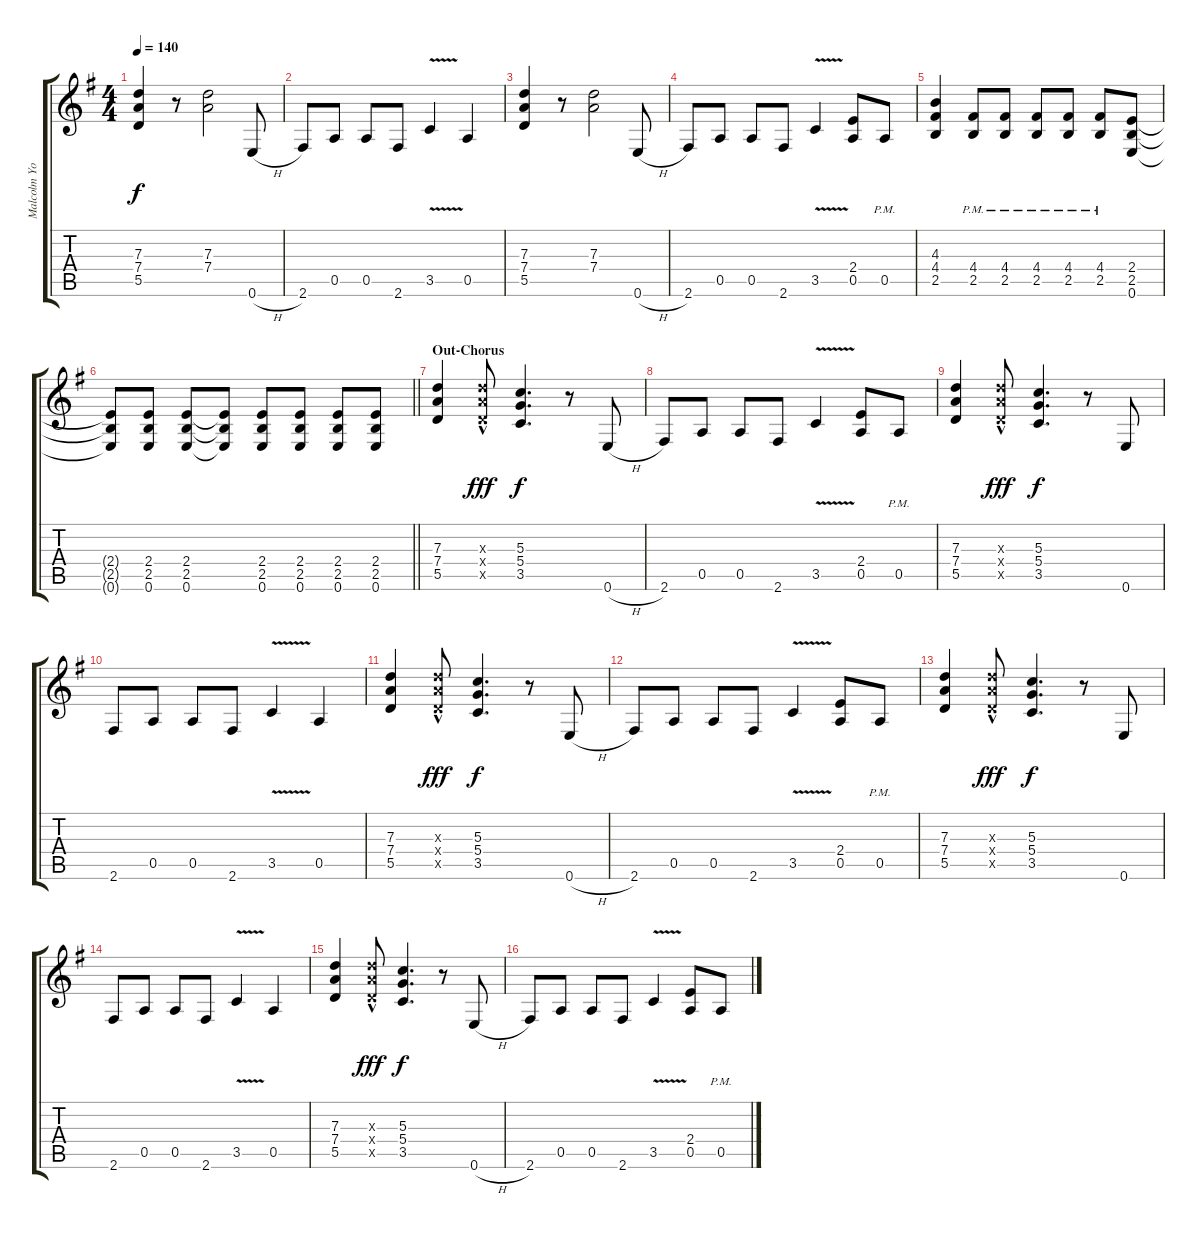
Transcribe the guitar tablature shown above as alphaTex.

\track ("Malcolm Young" "Malcolm Yo") {instrument distortionguitar}
\staff {score tabs}
\tuning (E4 B3 G3 D3 A2 E2) {hide}
\ts (4 4)
\tempo 140
\clef g2
\ks g
(7.3 7.4 5.5).4{dy f} r.8 (7.3 7.4).2 0.6{h}.8 |
2.6.8 0.5.8 0.5.8 2.6.8 3.5{v}.4 0.5.4 |
(7.3 7.4 5.5).4 r.8 (7.3 7.4).2 0.6{h}.8 |
2.6.8 0.5.8 0.5.8 2.6.8 3.5{v}.4 (2.4 0.5).8 0.5{pm}.8 |
(4.3 4.4 2.5).4 (4.4{pm} 2.5{pm}).8 (4.4{pm} 2.5{pm}).8 (4.4{pm} 2.5{pm}).8 (4.4{pm} 2.5{pm}).8 (4.4{pm} 2.5{pm}).8 (2.4 2.5 0.6).8 |
\barLineRight lightlight
(2.4{t} 2.5{t} 0.6{t}).8 (2.4 2.5 0.6).8 (2.4 2.5 0.6).8 (2.4{t} 2.5{t} 0.6{t}).8 (2.4 2.5 0.6).8 (2.4 2.5 0.6).8 (2.4 2.5 0.6).8 (2.4 2.5 0.6).8 |
\section ("" "Out-Chorus")
(7.3 7.4 5.5).4 (7.3{hac x} 7.4{hac x} 5.5{hac x}).8{dy fff} (5.3 5.4 3.5).4{d dy f} r.8 0.6{h}.8 |
2.6.8 0.5.8 0.5.8 2.6.8 3.5{v}.4 (2.4 0.5).8 0.5{pm}.8 |
(7.3 7.4 5.5).4 (7.3{hac x} 7.4{hac x} 5.5{hac x}).8{dy fff} (5.3 5.4 3.5).4{d dy f} r.8 0.6.8 |
2.6.8 0.5.8 0.5.8 2.6.8 3.5{v}.4 0.5.4 |
(7.3 7.4 5.5).4 (7.3{hac x} 7.4{hac x} 5.5{hac x}).8{dy fff} (5.3 5.4 3.5).4{d dy f} r.8 0.6{h}.8 |
2.6.8 0.5.8 0.5.8 2.6.8 3.5{v}.4 (2.4 0.5).8 0.5{pm}.8 |
(7.3 7.4 5.5).4 (7.3{hac x} 7.4{hac x} 5.5{hac x}).8{dy fff} (5.3 5.4 3.5).4{d dy f} r.8 0.6.8 |
2.6.8 0.5.8 0.5.8 2.6.8 3.5{v}.4 0.5.4 |
(7.3 7.4 5.5).4 (7.3{hac x} 7.4{hac x} 5.5{hac x}).8{dy fff} (5.3 5.4 3.5).4{d dy f} r.8 0.6{h}.8 |
2.6.8 0.5.8 0.5.8 2.6.8 3.5{v}.4 (2.4 0.5).8 0.5{pm}.8
